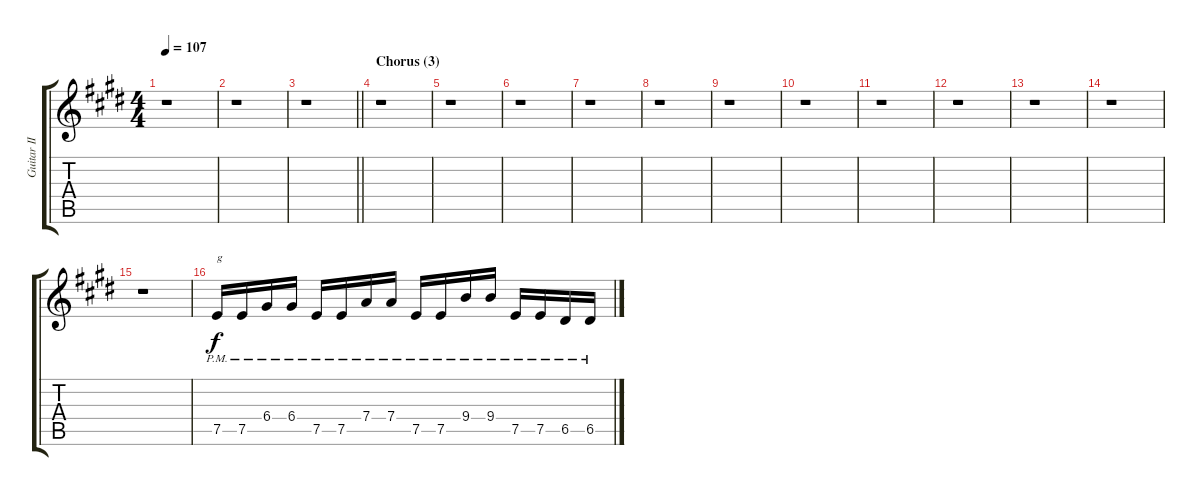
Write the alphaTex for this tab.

\track ("Guitar II" "Guitar II") {instrument distortionguitar}
\staff {score tabs}
\tuning (E4 B3 G3 D3 A2 E2) {hide}
\ts (4 4)
\tempo 107
\clef g2
\ks e
r.1{dy f} |
r.1 |
\barLineRight lightlight
r.1 |
\section ("" "Chorus (3)")
r.1 |
r.1 |
r.1 |
r.1 |
r.1 |
r.1 |
r.1 |
r.1 |
r.1 |
r.1 |
r.1 |
r.1 |
7.5{pm}.16{txt "g"} 7.5{pm}.16 6.4{pm}.16 6.4{pm}.16 7.5{pm}.16 7.5{pm}.16 7.4{pm}.16 7.4{pm}.16 7.5{pm}.16 7.5{pm}.16 9.4{pm}.16 9.4{pm}.16 7.5{pm}.16 7.5{pm}.16 6.5{pm}.16 6.5{pm}.16
